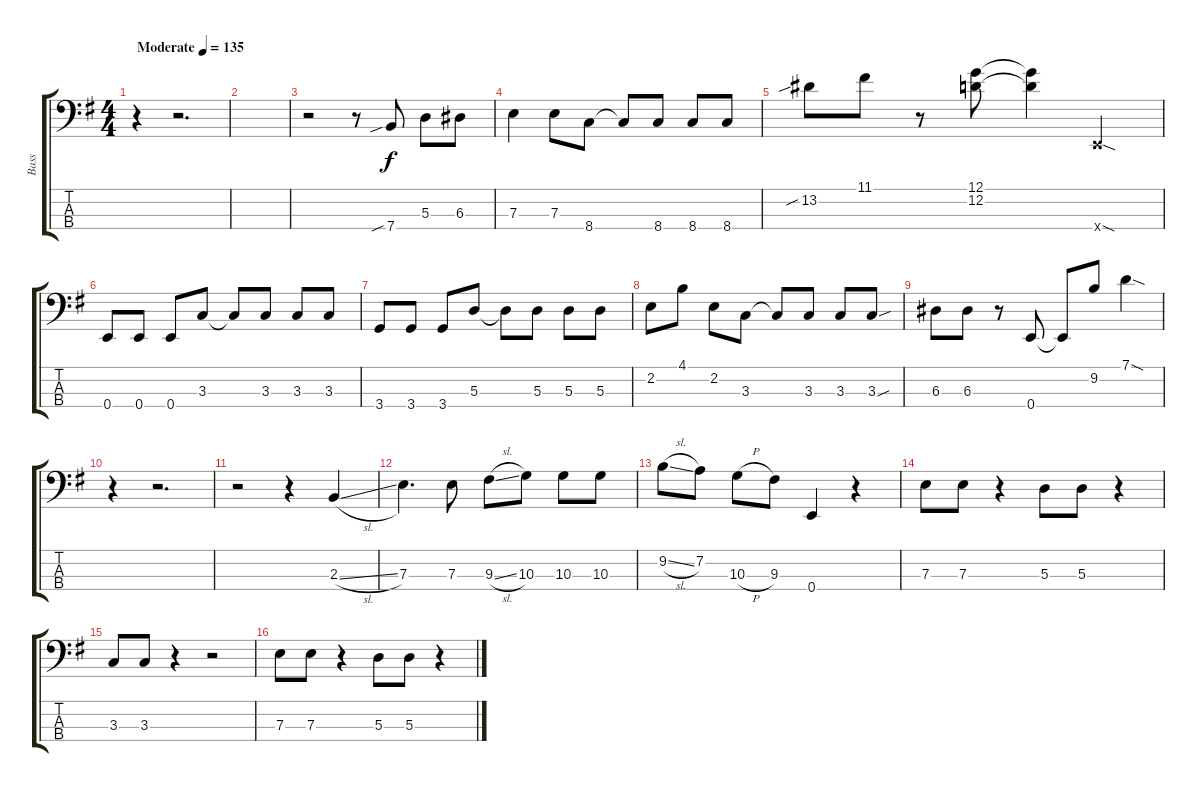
\track ("Bass" "Bass") {instrument electricbassfinger}
\staff {score tabs}
\tuning (G2 D2 A1 E1) {hide}
\ts (4 4)
\tempo (135 "Moderate")
\clef f4
\ks g
r.4{dy f instrument electricbassfinger} r.2{d} |
|
r.2 r.8 7.4{sib}.8 5.3.8 6.3.8 |
7.3.4 7.3.8 8.4.8 8.4{t}.8 8.4.8 8.4.8 8.4.8 |
13.2{sib}.8 11.1.8 r.8 (12.1 12.2).8 (12.1{t} 12.2{t}).4 0.4{sod x}.4 |
0.4.8 0.4.8 0.4.8 3.3.8 3.3{t}.8 3.3.8 3.3.8 3.3.8 |
3.4.8 3.4.8 3.4.8 5.3.8 5.3{t}.8 5.3.8 5.3.8 5.3.8 |
2.2.8 4.1.8 2.2.8 3.3.8 3.3{t}.8 3.3.8 3.3.8 3.3{sou}.8 |
6.3.8 6.3.8 r.8 0.4.8 0.4{t}.8 9.2.8 7.1{sod}.4 |
r.4 r.2{d} |
r.2 r.4 2.3{sl}.4 |
7.3.4{d} 7.3.8 9.3{sl}.8 10.3.8 10.3.8 10.3.8 |
9.2{sl}.8 7.2.8 10.3{h}.8 9.3.8 0.4.4 r.4 |
7.3.8 7.3.8 r.4 5.3.8 5.3.8 r.4 |
3.3.8 3.3.8 r.4 r.2 |
7.3.8 7.3.8 r.4 5.3.8 5.3.8 r.4
